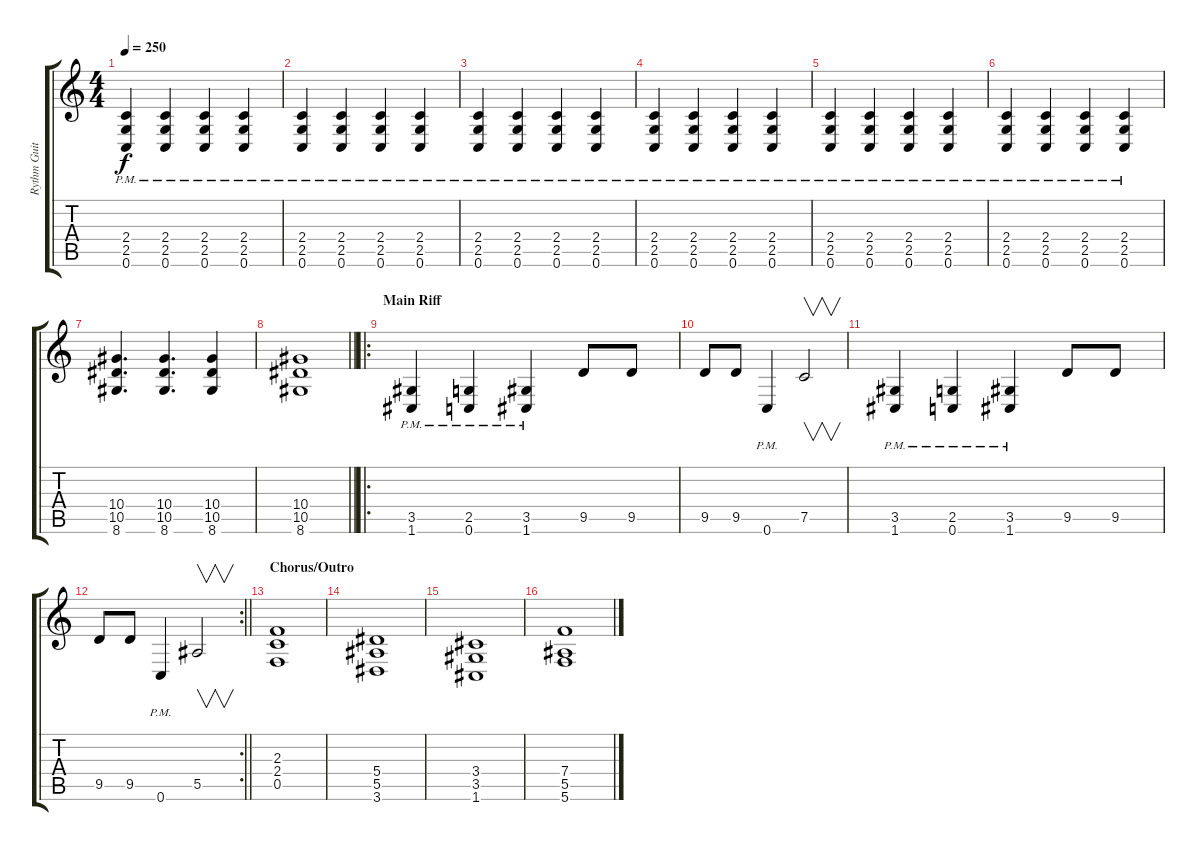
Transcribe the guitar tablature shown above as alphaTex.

\track ("Rythm Guitar" "Rythm Guit") {instrument distortionguitar}
\staff {score tabs}
\tuning (C4 G3 Eb3 Bb2 F2 C2) {hide}
\ts (4 4)
\tempo 250
\clef g2
\ks c
(2.4{pm} 2.5{pm} 0.6{pm}).4{dy f} (2.4{pm} 2.5{pm} 0.6{pm}).4 (2.4{pm} 2.5{pm} 0.6{pm}).4 (2.4{pm} 2.5{pm} 0.6{pm}).4 |
(2.4{pm} 2.5{pm} 0.6{pm}).4 (2.4{pm} 2.5{pm} 0.6{pm}).4 (2.4{pm} 2.5{pm} 0.6{pm}).4 (2.4{pm} 2.5{pm} 0.6{pm}).4 |
(2.4{pm} 2.5{pm} 0.6{pm}).4 (2.4{pm} 2.5{pm} 0.6{pm}).4 (2.4{pm} 2.5{pm} 0.6{pm}).4 (2.4{pm} 2.5{pm} 0.6{pm}).4 |
(2.4{pm} 2.5{pm} 0.6{pm}).4 (2.4{pm} 2.5{pm} 0.6{pm}).4 (2.4{pm} 2.5{pm} 0.6{pm}).4 (2.4{pm} 2.5{pm} 0.6{pm}).4 |
(2.4{pm} 2.5{pm} 0.6{pm}).4 (2.4{pm} 2.5{pm} 0.6{pm}).4 (2.4{pm} 2.5{pm} 0.6{pm}).4 (2.4{pm} 2.5{pm} 0.6{pm}).4 |
(2.4{pm} 2.5{pm} 0.6{pm}).4 (2.4{pm} 2.5{pm} 0.6{pm}).4 (2.4{pm} 2.5{pm} 0.6{pm}).4 (2.4{pm} 2.5{pm} 0.6{pm}).4 |
(10.4 10.5 8.6).4{d} (10.4 10.5 8.6).4{d} (10.4 10.5 8.6).4 |
\barLineRight lightlight
(10.4 10.5 8.6).1 |
\ro
\section ("" "Main Riff")
(3.5{pm} 1.6).4 (2.5{pm} 0.6).4 (3.5{pm} 1.6).4 9.5.8 9.5.8 |
9.5.8 9.5.8 0.6{pm}.4 7.5.2{v} |
(3.5{pm} 1.6).4 (2.5{pm} 0.6).4 (3.5{pm} 1.6).4 9.5.8 9.5.8 |
\rc 2
\barLineRight lightlight
9.5.8 9.5.8 0.6{pm}.4 5.5.2{v} |
\section ("" "Chorus/Outro")
(2.3 2.4 0.5).1 |
(5.4 5.5 3.6).1 |
(3.4 3.5 1.6).1 |
(7.4 5.5 5.6).1
